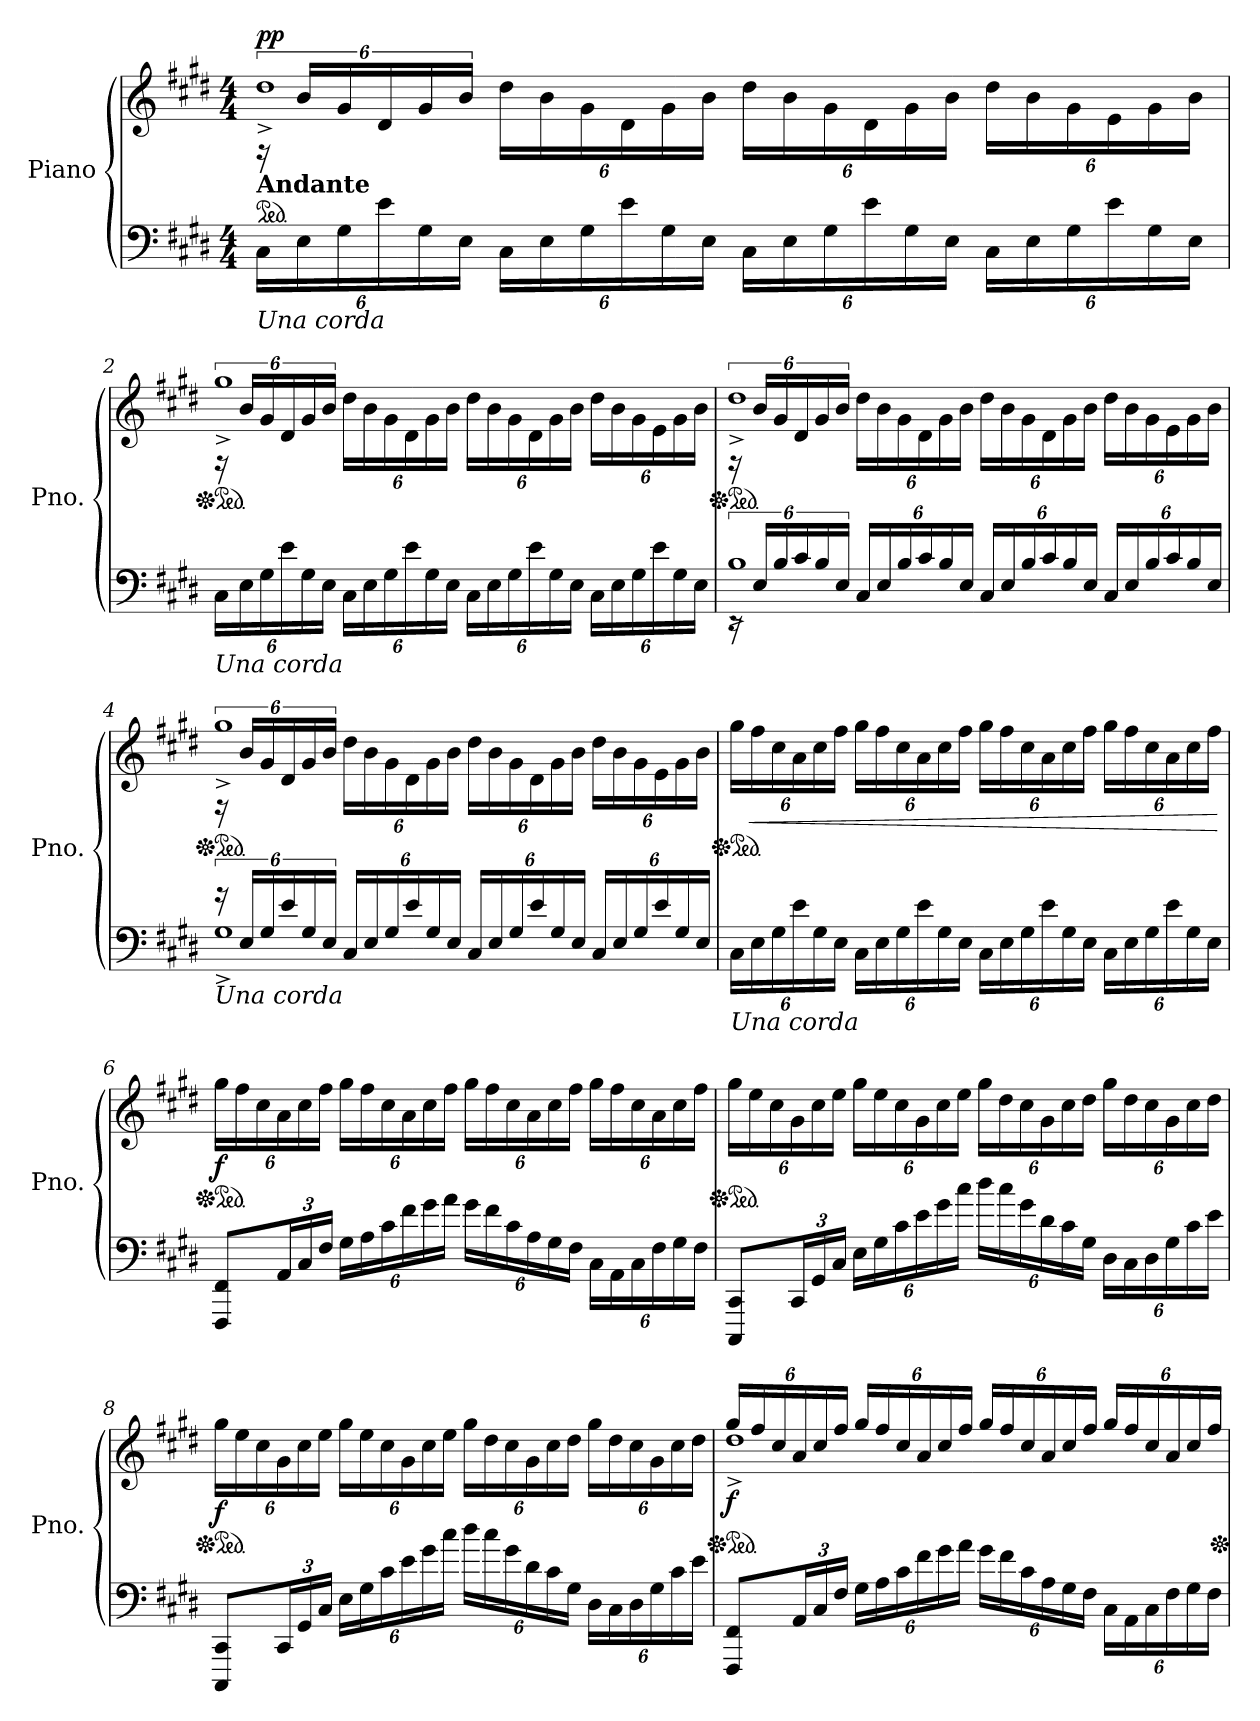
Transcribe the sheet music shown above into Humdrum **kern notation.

**kern	**kern	**dynam
*part1	*part1	*part1
*staff2	*staff1	*staff1/2
*I"Piano	*	*
*I'Pno.	*	*
*clefF4	*clefG2	*
*k[f#c#g#d#]	*k[f#c#g#d#]	*
*M4/4	*M4/4	*
*Xbrackettup	*	*
*	*ped	*
=1	=1	=1
*	*^	*
!	!LO:TX:b:B:t=Andante	!	!
!LO:TX:b:i:t=Una corda	!	!	!
!	!	!	!LO:DY:a
24C#\LL	24rF	1dd#^	pp
24E\	24b/LL	.	.
24G#\	24g#/	.	.
*	*Xbrackettup	*	*
24e\	24d#/	.	.
24G#\	24g#/	.	.
24E\JJ	24b/JJ	.	.
24C#\LL	24dd#\LL	.	.
24E\	24b\	.	.
24G#\	24g#\	.	.
24e\	24d#\	.	.
24G#\	24g#\	.	.
24E\JJ	24b\JJ	.	.
24C#\LL	24dd#\LL	.	.
24E\	24b\	.	.
24G#\	24g#\	.	.
24e\	24d#\	.	.
24G#\	24g#\	.	.
24E\JJ	24b\JJ	.	.
24C#\LL	24dd#\LL	.	.
24E\	24b\	.	.
24G#\	24g#\	.	.
24e\	24e\	.	.
24G#\	24g#\	.	.
24E\JJ	24b\JJ	.	.
=2	=2	=2	=2
*	*Xped	*	*
*	*ped	*	*
*	*brackettup	*	*
!LO:TX:b:i:t=Una corda	!	!	!
24C#\LL	24rF	1gg#^	.
24E\	24b/LL	.	.
24G#\	24g#/	.	.
*	*Xbrackettup	*	*
24e\	24d#/	.	.
24G#\	24g#/	.	.
24E\JJ	24b/JJ	.	.
24C#\LL	24dd#\LL	.	.
24E\	24b\	.	.
24G#\	24g#\	.	.
24e\	24d#\	.	.
24G#\	24g#\	.	.
24E\JJ	24b\JJ	.	.
24C#\LL	24dd#\LL	.	.
24E\	24b\	.	.
24G#\	24g#\	.	.
24e\	24d#\	.	.
24G#\	24g#\	.	.
24E\JJ	24b\JJ	.	.
24C#\LL	24dd#\LL	.	.
24E\	24b\	.	.
24G#\	24g#\	.	.
24e\	24e\	.	.
24G#\	24g#\	.	.
24E\JJ	24b\JJ	.	.
!!LO:LB:g=z	!!
=3	=3	=3	=3
*brackettup	*	*	*
*^	*	*	*
*	*	*Xped	*	*
*	*	*ped	*	*
*	*	*brackettup	*	*
24rEE	1B^	24rF	1dd#^	.
24E/LL	.	24b/LL	.	.
24B/	.	24g#/	.	.
*Xbrackettup	*	*Xbrackettup	*	*
24c#/	.	24d#/	.	.
24B/	.	24g#/	.	.
24E/JJ	.	24b/JJ	.	.
24C#/LL	.	24dd#\LL	.	.
24E/	.	24b\	.	.
24B/	.	24g#\	.	.
24c#/	.	24d#\	.	.
24B/	.	24g#\	.	.
24E/JJ	.	24b\JJ	.	.
24C#/LL	.	24dd#\LL	.	.
24E/	.	24b\	.	.
24B/	.	24g#\	.	.
24c#/	.	24d#\	.	.
24B/	.	24g#\	.	.
24E/JJ	.	24b\JJ	.	.
24C#/LL	.	24dd#\LL	.	.
24E/	.	24b\	.	.
24B/	.	24g#\	.	.
24c#/	.	24e\	.	.
24B/	.	24g#\	.	.
24E/JJ	.	24b\JJ	.	.
!!LO:LB:g=z	!!
=4	=4	=4	=4	=4
*brackettup	*	*	*	*
*	*	*Xped	*	*
*	*	*ped	*	*
*	*	*brackettup	*	*
!LO:TX:b:i:t=Una corda	!	!	!	!
24r	1G#^	24rF	1gg#^	.
24E/LL	.	24b/LL	.	.
24G#/	.	24g#/	.	.
*Xbrackettup	*	*Xbrackettup	*	*
24e/	.	24d#/	.	.
24G#/	.	24g#/	.	.
24E/JJ	.	24b/JJ	.	.
24C#/LL	.	24dd#\LL	.	.
24E/	.	24b\	.	.
24G#/	.	24g#\	.	.
24e/	.	24d#\	.	.
24G#/	.	24g#\	.	.
24E/JJ	.	24b\JJ	.	.
24C#/LL	.	24dd#\LL	.	.
24E/	.	24b\	.	.
24G#/	.	24g#\	.	.
24e/	.	24d#\	.	.
24G#/	.	24g#\	.	.
24E/JJ	.	24b\JJ	.	.
24C#/LL	.	24dd#\LL	.	.
24E/	.	24b\	.	.
24G#/	.	24g#\	.	.
24e/	.	24e\	.	.
24G#/	.	24g#\	.	.
24E/JJ	.	24b\JJ	.	.
*v	*v	*	*	*
*	*v	*v	*
=5	=5	=5
*	*Xped	*
*	*ped	*
!LO:TX:b:i:t=Una corda	!	!
24C#\LL	24gg#\LL	.
!	!	!LO:HP:b
24E\	24ff#\	<
24G#\	24cc#\	.
24e\	24a\	.
24G#\	24cc#\	.
24E\JJ	24ff#\JJ	.
24C#\LL	24gg#\LL	.
24E\	24ff#\	.
24G#\	24cc#\	.
24e\	24a\	.
24G#\	24cc#\	.
24E\JJ	24ff#\JJ	.
24C#\LL	24gg#\LL	.
24E\	24ff#\	.
24G#\	24cc#\	.
24e\	24a\	.
24G#\	24cc#\	.
24E\JJ	24ff#\JJ	.
24C#\LL	24gg#\LL	.
24E\	24ff#\	.
24G#\	24cc#\	.
24e\	24a\	.
24G#\	24cc#\	.
24E\JJ	24ff#\JJ	.
.	.	[
!!LO:PB:g=z
=6	=6	=6
*	*Xped	*
*	*ped	*
!	!	!LO:DY:b
8FFF#/ 8FF#/L	24gg#\LL	f
.	24ff#\	.
.	24cc#\	.
24AA/L	24a\	.
24C#/	24cc#\	.
24F#/JJ	24ff#\JJ	.
24G#\LL	24gg#\LL	.
24A\	24ff#\	.
24c#\	24cc#\	.
24f#\	24a\	.
24g#\	24cc#\	.
24a\JJ	24ff#\JJ	.
24g#\LL	24gg#\LL	.
24f#\	24ff#\	.
24c#\	24cc#\	.
24A\	24a\	.
24G#\	24cc#\	.
24F#\JJ	24ff#\JJ	.
24C#\LL	24gg#\LL	.
24AA\	24ff#\	.
24C#\	24cc#\	.
24F#\	24a\	.
24G#\	24cc#\	.
24F#\JJ	24ff#\JJ	.
!!LO:LB:g=z
=7	=7	=7
*	*Xped	*
*	*ped	*
8CCC#/ 8CC#/L	24gg#\LL	.
.	24ee\	.
.	24cc#\	.
24CC#/L	24g#\	.
24GG#/	24cc#\	.
24C#/JJ	24ee\JJ	.
24E\LL	24gg#\LL	.
24G#\	24ee\	.
24c#\	24cc#\	.
24e\	24g#\	.
24g#\	24cc#\	.
24cc#\JJ	24ee\JJ	.
24dd#\LL	24gg#\LL	.
24cc#\	24dd#\	.
24g#\	24cc#\	.
24d#\	24g#\	.
24c#\	24cc#\	.
24G#\JJ	24dd#\JJ	.
24D#\LL	24gg#\LL	.
24C#\	24dd#\	.
24D#\	24cc#\	.
24G#\	24g#\	.
24c#\	24cc#\	.
24e\JJ	24dd#\JJ	.
!!LO:LB:g=z
=8	=8	=8
*	*Xped	*
*	*ped	*
!	!	!LO:DY:b
8CCC#/ 8CC#/L	24gg#\LL	f
.	24ee\	.
.	24cc#\	.
24CC#/L	24g#\	.
24GG#/	24cc#\	.
24C#/JJ	24ee\JJ	.
24E\LL	24gg#\LL	.
24G#\	24ee\	.
24c#\	24cc#\	.
24e\	24g#\	.
24g#\	24cc#\	.
24cc#\JJ	24ee\JJ	.
24dd#\LL	24gg#\LL	.
24cc#\	24dd#\	.
24g#\	24cc#\	.
24d#\	24g#\	.
24c#\	24cc#\	.
24G#\JJ	24dd#\JJ	.
24D#\LL	24gg#\LL	.
24C#\	24dd#\	.
24D#\	24cc#\	.
24G#\	24g#\	.
24c#\	24cc#\	.
24e\JJ	24dd#\JJ	.
!!LO:LB:g=z
=9	=9	=9
*	*Xped	*
*	*ped	*
*	*^	*
!	!	!	!LO:DY:b
8FFF#/ 8FF#/L	24gg#/LL	1dd#^	f
.	24ff#/	.	.
.	24cc#/	.	.
24AA/L	24a/	.	.
24C#/	24cc#/	.	.
24F#/JJ	24ff#/JJ	.	.
24G#\LL	24gg#/LL	.	.
24A\	24ff#/	.	.
24c#\	24cc#/	.	.
24f#\	24a/	.	.
24g#\	24cc#/	.	.
24a\JJ	24ff#/JJ	.	.
24g#\LL	24gg#/LL	.	.
24f#\	24ff#/	.	.
24c#\	24cc#/	.	.
24A\	24a/	.	.
24G#\	24cc#/	.	.
24F#\JJ	24ff#/JJ	.	.
24C#\LL	24gg#/LL	.	.
24AA\	24ff#/	.	.
24C#\	24cc#/	.	.
24F#\	24a/	.	.
24G#\	24cc#/	.	.
24F#\JJ	24ff#/JJ	.	.
*	*v	*v	*
*	*Xped	*
=	=	=
*-	*-	*-
